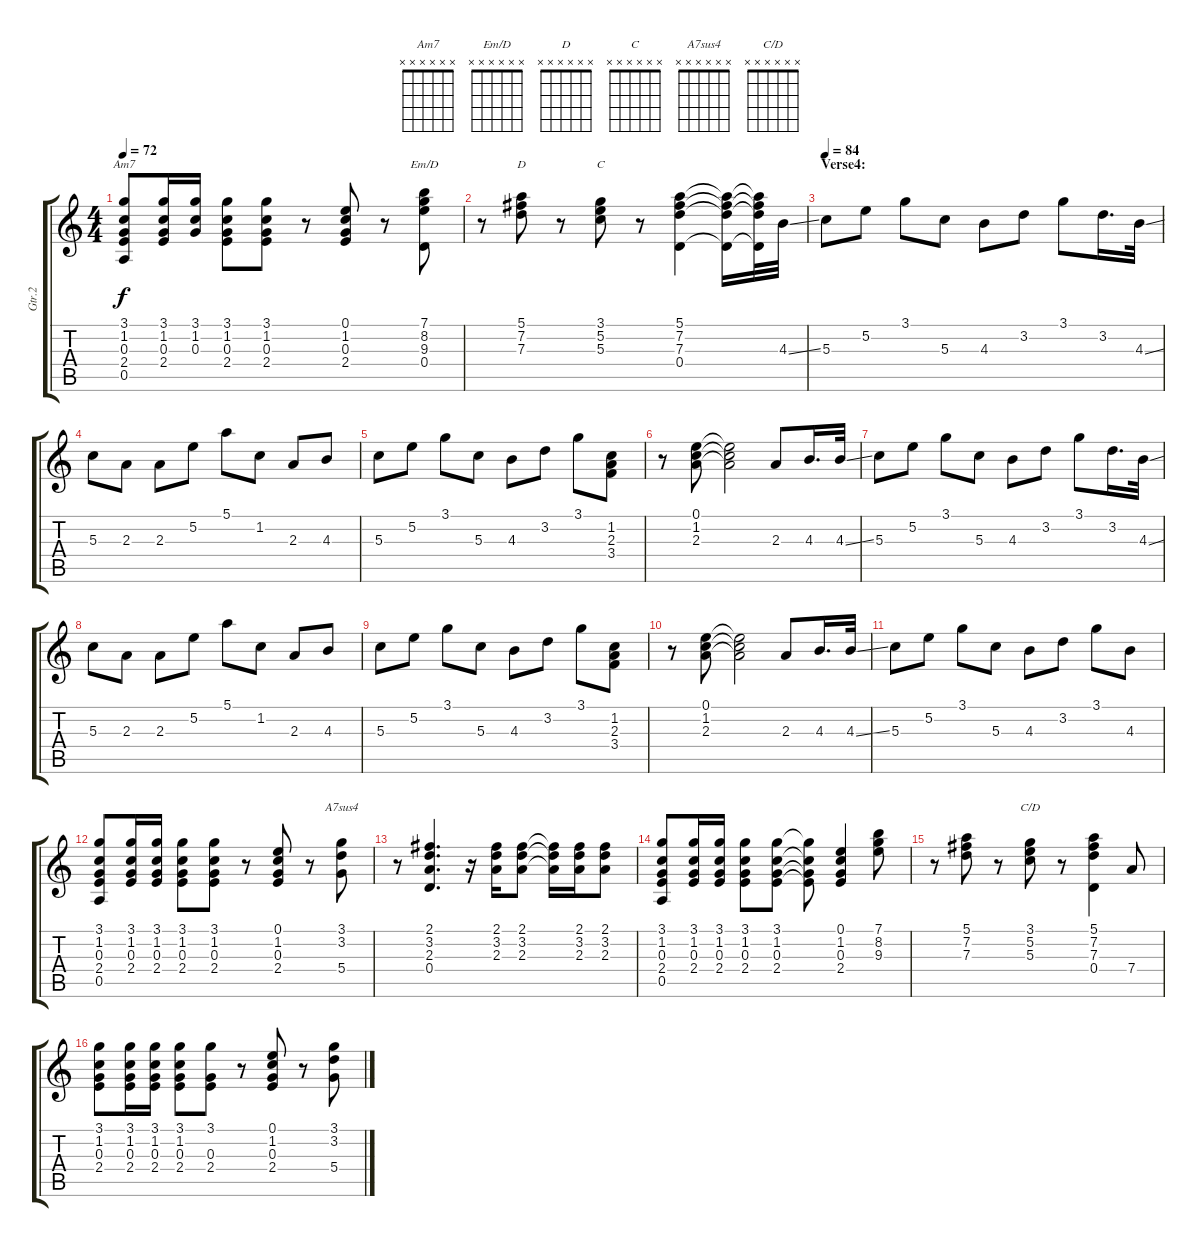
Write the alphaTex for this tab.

\track ("Gtr.2" "Gtr.2") {instrument acousticguitarsteel}
\staff {score tabs}
\tuning (E4 B3 G3 D3 A2 E2) {hide}
\chord ("Am7" x x x x x x)
\chord ("Em/D" x x x x x x)
\chord ("D" x x x x x x)
\chord ("C" x x x x x x)
\chord ("A7sus4" x x x x x x)
\chord ("C/D" x x x x x x)
\ts (4 4)
\tempo 72
\clef g2
\ks c
(3.1 1.2 0.3 2.4 0.5).8{ch "Am7" dy f} (3.1 1.2 0.3 2.4).16 (3.1 1.2 0.3).16 (3.1 1.2 0.3 2.4).8 (3.1 1.2 0.3 2.4).8 r.8 (0.1 1.2 0.3 2.4).8 r.8 (7.1 8.2 9.3 0.4).8{ch "Em/D"} |
r.8 (5.1 7.2 7.3).8{ch "D"} r.8 (3.1 5.2 5.3).8{ch "C"} r.8 (5.1 7.2 7.3 0.4).4 (5.1{t} 7.2{t} 7.3{t} 0.4{t}).16 (5.1{t} 7.2{t} 7.3{t} 0.4{t}).32 4.3{ss}.32 |
\section ("" "Verse4:")
\tempo 84
5.3.8 5.2.8 3.1.8 5.3.8 4.3.8 3.2.8 3.1.8 3.2.16{d} 4.3{ss}.32 |
5.3.8 2.3.8 2.3.8 5.2.8 5.1.8 1.2.8 2.3.8 4.3.8 |
5.3.8 5.2.8 3.1.8 5.3.8 4.3.8 3.2.8 3.1.8 (1.2 2.3 3.4).8 |
r.8 (0.1 1.2 2.3).8 (0.1{t} 1.2{t} 2.3{t}).2 2.3.8 4.3.16{d} 4.3{ss}.32 |
5.3.8 5.2.8 3.1.8 5.3.8 4.3.8 3.2.8 3.1.8 3.2.16{d} 4.3{ss}.32 |
5.3.8 2.3.8 2.3.8 5.2.8 5.1.8 1.2.8 2.3.8 4.3.8 |
5.3.8 5.2.8 3.1.8 5.3.8 4.3.8 3.2.8 3.1.8 (1.2 2.3 3.4).8 |
r.8 (0.1 1.2 2.3).8 (0.1{t} 1.2{t} 2.3{t}).2 2.3.8 4.3.16{d} 4.3{ss}.32 |
5.3.8 5.2.8 3.1.8 5.3.8 4.3.8 3.2.8 3.1.8 4.3.8 |
(3.1 1.2 0.3 2.4 0.5).8 (3.1 1.2 0.3 2.4).16 (3.1 1.2 0.3 2.4).16 (3.1 1.2 0.3 2.4).8 (3.1 1.2 0.3 2.4).8 r.8 (0.1 1.2 0.3 2.4).8 r.8 (3.1 3.2 5.4).8{ch "A7sus4"} |
r.8 (2.1 3.2 2.3 0.4).4{d} r.16 (2.1 3.2 2.3).16 (2.1 3.2 2.3).8 (2.1{t} 3.2{t} 2.3{t}).16 (2.1 3.2 2.3).16 (2.1 3.2 2.3).8 |
(3.1 1.2 0.3 2.4 0.5).8 (3.1 1.2 0.3 2.4).16 (3.1 1.2 0.3 2.4).16 (3.1 1.2 0.3 2.4).8 (3.1 1.2 0.3 2.4).8 (3.1{t} 1.2{t} 0.3{t} 2.4{t}).8 (0.1 1.2 0.3 2.4).4 (7.1 8.2 9.3).8 |
r.8 (5.1 7.2 7.3).8 r.8 (3.1 5.2 5.3).8{ch "C/D"} r.8 (5.1 7.2 7.3 0.4).4 7.4.8 |
(3.1 1.2 0.3 2.4).8 (3.1 1.2 0.3 2.4).16 (3.1 1.2 0.3 2.4).16 (3.1 1.2 0.3 2.4).8 (3.1 0.3 2.4).8 r.8 (0.1 1.2 0.3 2.4).8 r.8 (3.1 3.2 5.4).8
